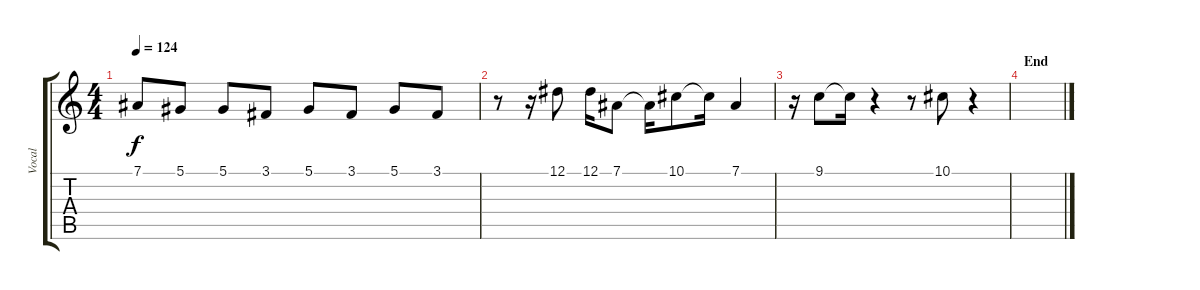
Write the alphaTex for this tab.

\track ("Vocal" "Vocal") {instrument lead2sawtooth}
\staff {score tabs}
\tuning (Eb4 Bb3 Gb3 Db3 Ab2 Eb2) {hide}
\ts (4 4)
\tempo 124
\clef g2
\ks c
7.1{t}.8{dy f} 5.1.8 5.1.8 3.1.8 5.1.8 3.1.8 5.1.8 3.1.8 |
r.8 r.16 12.1.8 12.1.16 7.1.8 7.1{t}.16 10.1.8 10.1{t}.16 7.1.4 |
r.16 9.1.8 9.1{t}.16 r.4 r.8 10.1.8 r.4 |
\section ("" "End")
